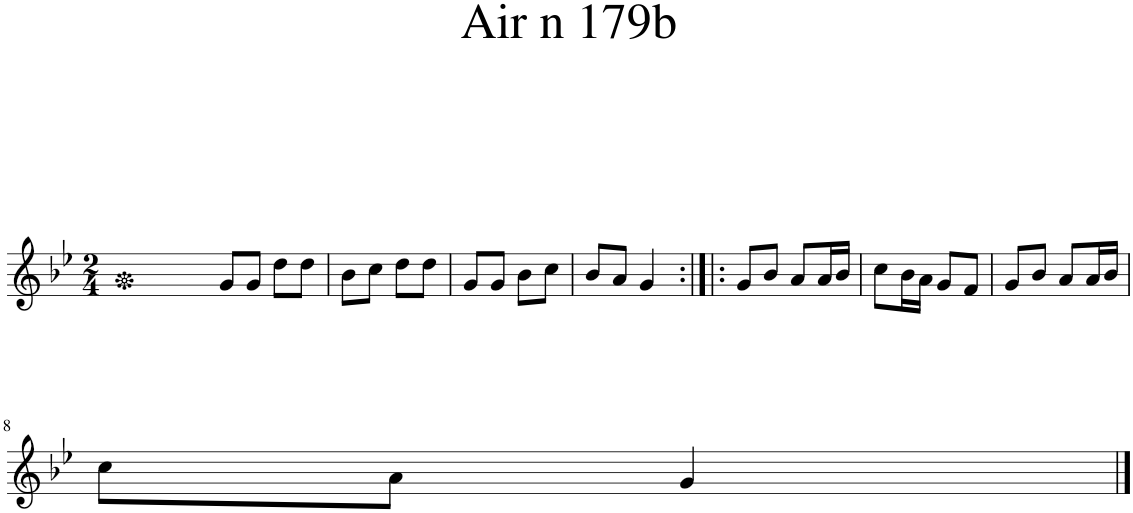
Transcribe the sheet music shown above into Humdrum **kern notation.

**kern
*part1
*staff1
*I"Piano
*I'Pno.
*clefG2
*k[b-e-]
*M2/4
=1
8g/L
8g/J
8dd\L
8dd\J
=2
8b-\L
8cc\J
8dd\L
8dd\J
=3
8g/L
8g/J
8b-\L
8cc\J
=4
8b-/L
8a/J
4g/
=5:|!|:
8g/L
8b-/J
8a/L
16a/L
16b-/JJ
=6
8cc\L
16b-\L
16a\JJ
8g/L
8f/J
=7
8g/L
8b-/J
8a/L
16a/L
16b-/JJ
!!LO:LB:g=z
=8
8cc\L
8a\J
4g/
==
*-
